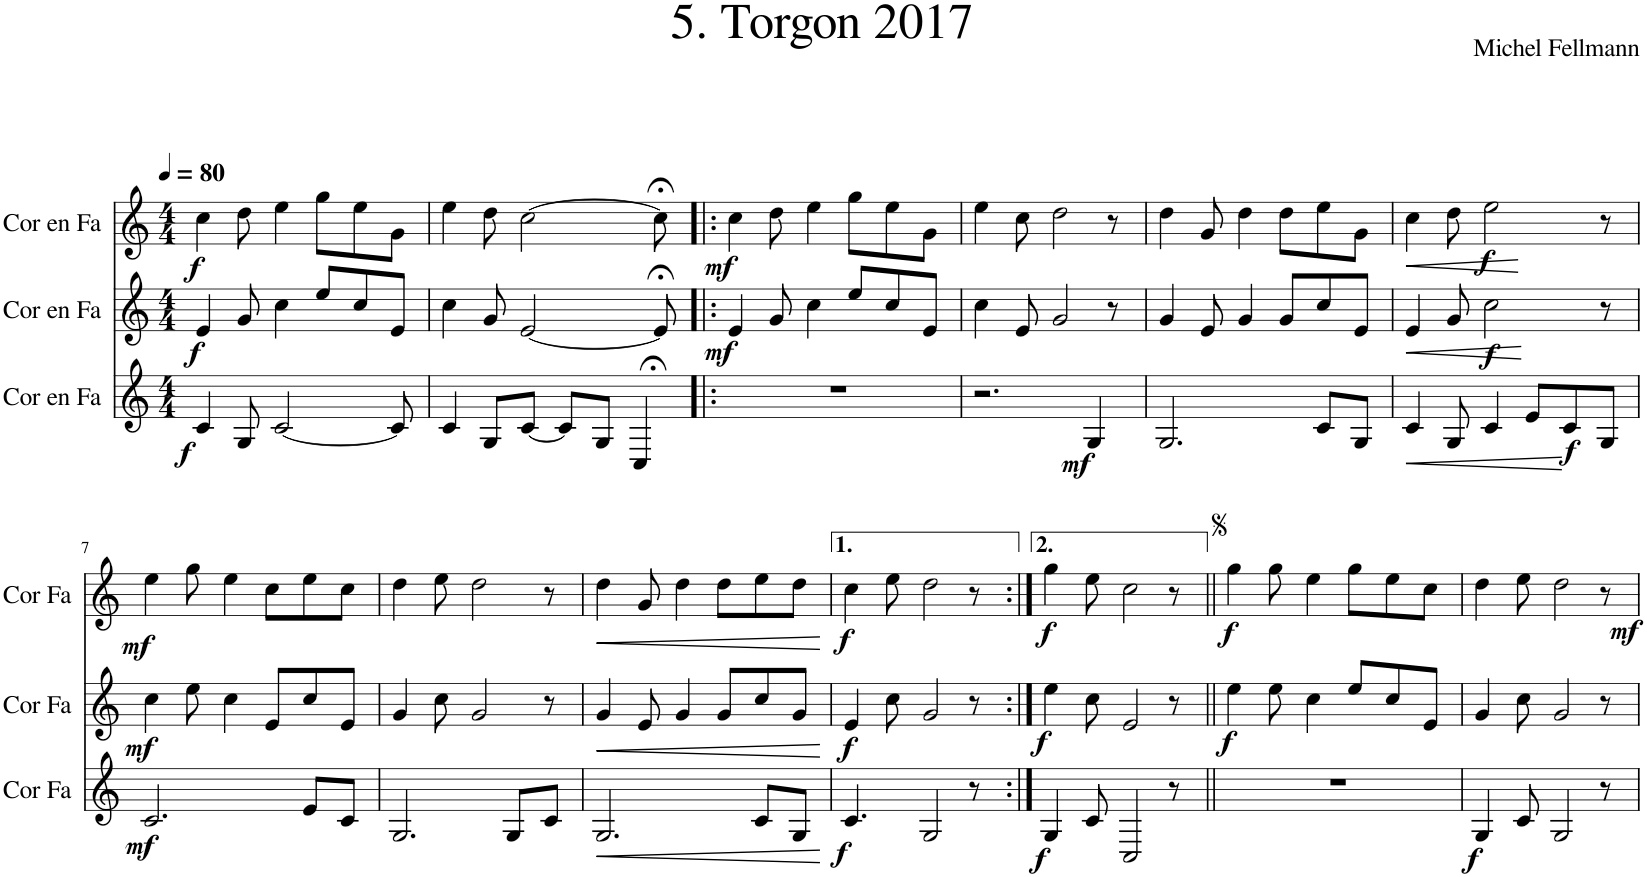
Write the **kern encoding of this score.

**kern	**dynam	**kern	**dynam	**kern	**dynam
*part3	*part3	*part2	*part2	*part1	*part1
*staff3	*staff3	*staff2	*staff2	*staff1	*staff1
*I"Cor en Fa	*	*I"Cor en Fa	*	*I"Cor en Fa	*
*I'Cor Fa	*	*I'Cor Fa	*	*I'Cor Fa	*
*clefG2	*	*clefG2	*	*clefG2	*
*Trd4c7	*	*Trd4c7	*	*Trd4c7	*
*k[]	*	*k[]	*	*k[]	*
*M4/4	*	*M4/4	*	*M4/4	*
*MM80	*	*MM80	*	*MM80	*
=1	=1	=1	=1	=1	=1
!	!LO:DY:b	!	!LO:DY:b	!	!LO:DY:b
4c/	f	4e/	f	4cc\	f
8G/	.	8g/	.	8dd\	.
[2c/	.	4cc\	.	4ee\	.
.	.	8ee/L	.	8gg\L	.
.	.	8cc/	.	8ee\	.
8c/]	.	8e/J	.	8g\J	.
=2	=2	=2	=2	=2	=2
4c/	.	4cc\	.	4ee\	.
8G/L	.	8g/	.	8dd\	.
[8c/J	.	[2e/	.	[2cc\	.
8c/L]	.	.	.	.	.
8G/J	.	.	.	.	.
4C;</	.	.	.	.	.
.	.	8e;</]	.	8cc;<\]	.
=3!|:	=3!|:	=3!|:	=3!|:	=3!|:	=3!|:
!	!	!	!LO:DY:b	!	!LO:DY:b
1r	.	4e/	mf	4cc\	mf
.	.	8g/	.	8dd\	.
.	.	4cc\	.	4ee\	.
.	.	8ee/L	.	8gg\L	.
.	.	8cc/	.	8ee\	.
.	.	8e/J	.	8g\J	.
=4	=4	=4	=4	=4	=4
2.r	.	4cc\	.	4ee\	.
.	.	8e/	.	8cc\	.
.	.	2g/	.	2dd\	.
!	!LO:DY:b	!	!	!	!
4G/	mf	.	.	.	.
.	.	8r	.	8r	.
=5	=5	=5	=5	=5	=5
2.G/	.	4g/	.	4dd\	.
.	.	8e/	.	8g/	.
.	.	4g/	.	4dd\	.
.	.	8g/L	.	8dd\L	.
8c/L	.	8cc/	.	8ee\	.
8G/J	.	8e/J	.	8g\J	.
=6	=6	=6	=6	=6	=6
!	!LO:HP:b	!	!LO:HP:b	!	!LO:HP:b
4c/	<	4e/	<	4cc\	<
8G/	.	8g/	.	8dd\	.
!	!	!	!LO:DY:b	!	!LO:DY:b
4c/	.	2cc\	f	2ee\	f
8e/L	.	.	.	.	.
!	!LO:DY:b	!	!	!	!
8c/	f	.	.	.	.
8G/J	.	8r	.	8r	.
.	[	.	[	.	[
!!LO:LB:g=z
=7	=7	=7	=7	=7	=7
!	!LO:DY:b	!	!LO:DY:b	!	!LO:DY:b
2.c/	mf	4cc\	mf	4ee\	mf
.	.	8ee\	.	8gg\	.
.	.	4cc\	.	4ee\	.
.	.	8e/L	.	8cc\L	.
8e/L	.	8cc/	.	8ee\	.
8c/J	.	8e/J	.	8cc\J	.
=8	=8	=8	=8	=8	=8
2.G/	.	4g/	.	4dd\	.
.	.	8cc\	.	8ee\	.
.	.	2g/	.	2dd\	.
8G/L	.	.	.	.	.
8c/J	.	8r	.	8r	.
=9	=9	=9	=9	=9	=9
!	!LO:HP:b	!	!LO:HP:b	!	!LO:HP:b
2.G/	<	4g/	<	4dd\	<
.	.	8e/	.	8g/	.
.	.	4g/	.	4dd\	.
.	.	8g/L	.	8dd\L	.
8c/L	.	8cc/	.	8ee\	.
8G/J	.	8g/J	.	8dd\J	.
.	[	.	[	.	[
=10	=10	=10	=10	=10	=10
!	!LO:DY:b	!	!LO:DY:b	!	!LO:DY:b
4.c/	f	4e/	f	4cc\	f
.	.	8cc\	.	8ee\	.
2G/	.	2g/	.	2dd\	.
8r	.	8r	.	8r	.
=11:|!	=11:|!	=11:|!	=11:|!	=11:|!	=11:|!
!	!LO:DY:b	!	!LO:DY:b	!	!LO:DY:b
4G/	f	4ee\	f	4gg\	f
8c/	.	8cc\	.	8ee\	.
2C/	.	2e/	.	2cc\	.
8r	.	8r	.	8r	.
=12||	=12||	=12||	=12||	=12||	=12||
!	!	!	!LO:DY:b	!	!LO:DY:b
1r	.	4ee\	f	4gg\	f
.	.	8ee\	.	8gg\	.
.	.	4cc\	.	4ee\	.
.	.	8ee/L	.	8gg\L	.
.	.	8cc/	.	8ee\	.
.	.	8e/J	.	8cc\J	.
=13	=13	=13	=13	=13	=13
!	!LO:DY:b	!	!	!	!
4G/	f	4g/	.	4dd\	.
8c/	.	8cc\	.	8ee\	.
2G/	.	2g/	.	2dd\	.
!	!	!	!	!	!LO:DY:b
8r	.	8r	.	8r	mf
=	=	=	=	=	=
*-	*-	*-	*-	*-	*-
